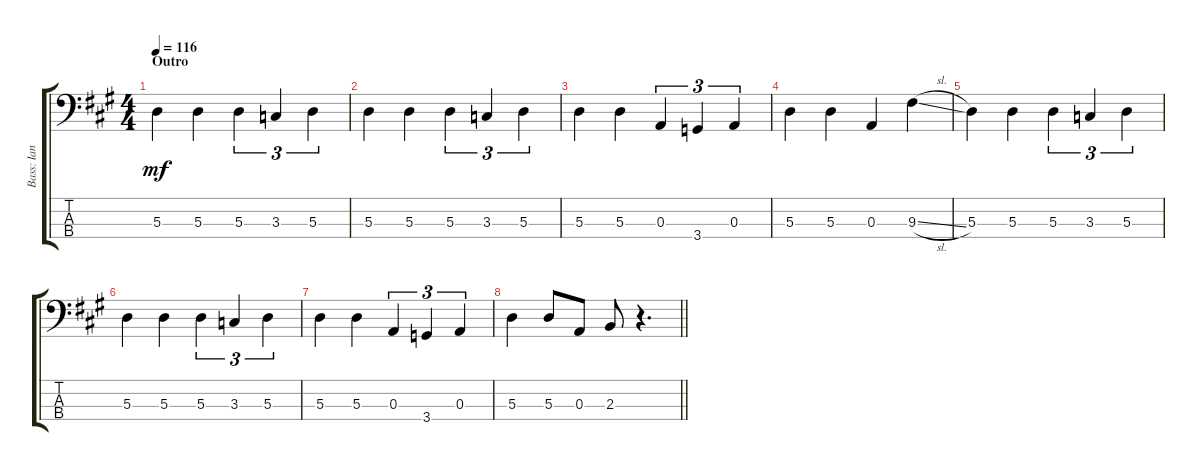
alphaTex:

\track ("Bass: Ian" "Bass: Ian") {instrument electricbassfinger}
\staff {score tabs}
\tuning (G2 D2 A1 E1) {hide}
\ts (4 4)
\section ("" "Outro")
\tempo 116
\clef f4
\ks a
5.3.4{dy mf} 5.3.4 5.3.4{tu (3 2)} 3.3.4{tu (3 2)} 5.3.4{tu (3 2)} |
5.3.4 5.3.4 5.3.4{tu (3 2)} 3.3.4{tu (3 2)} 5.3.4{tu (3 2)} |
5.3.4 5.3.4 0.3.4{tu (3 2)} 3.4.4{tu (3 2)} 0.3.4{tu (3 2)} |
5.3.4 5.3.4 0.3.4 9.3{sl}.4 |
5.3.4 5.3.4 5.3.4{tu (3 2)} 3.3.4{tu (3 2)} 5.3.4{tu (3 2)} |
5.3.4 5.3.4 5.3.4{tu (3 2)} 3.3.4{tu (3 2)} 5.3.4{tu (3 2)} |
5.3.4 5.3.4 0.3.4{tu (3 2)} 3.4.4{tu (3 2)} 0.3.4{tu (3 2)} |
\barLineRight lightlight
5.3.4 5.3.8 0.3.8 2.3.8 r.4{d}
